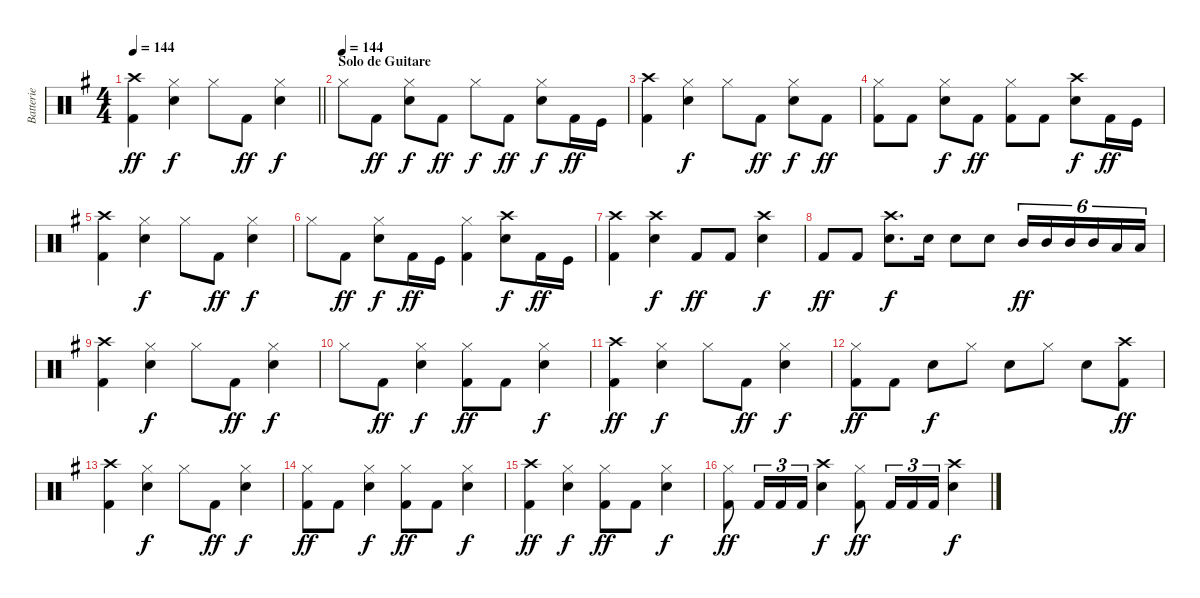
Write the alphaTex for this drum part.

\track ("Batterie" "Batterie") {instrument percussion}
\staff {score}
\articulation defaults
\ts (4 4)
\tempo 144
\clef neutral
\barLineRight lightlight
\ks g
("Crash high (hit)" "Kick (hit) 2").4{dy ff} ("Hi-Hat (closed)" "Snare (hit) 2").4{dy f} "Hi-Hat (closed)".8 "Kick (hit) 2".8{dy ff} ("Hi-Hat (closed)" "Snare (hit) 2").4{dy f} |
\section ("" "Solo de Guitare")
\tempo (144)
"Hi-Hat (closed)".8 "Kick (hit) 2".8{dy ff} ("Hi-Hat (closed)" "Snare (hit) 2").8{dy f} "Kick (hit) 2".8{dy ff} "Hi-Hat (closed)".8{dy f} "Kick (hit) 2".8{dy ff} ("Hi-Hat (closed)" "Snare (hit) 2").8{dy f} "Kick (hit) 2".16{dy ff} "Kick (hit)".16 |
("Crash high (hit)" "Kick (hit) 2").4 ("Hi-Hat (closed)" "Snare (hit) 2").4{dy f} "Hi-Hat (closed)".8 "Kick (hit) 2".8{dy ff} ("Hi-Hat (closed)" "Snare (hit) 2").8{dy f} "Kick (hit) 2".8{dy ff} |
("Hi-Hat (closed)" "Kick (hit) 2").8 "Kick (hit) 2".8 ("Hi-Hat (closed)" "Snare (hit) 2").8{dy f} "Kick (hit) 2".8{dy ff} ("Hi-Hat (closed)" "Kick (hit) 2").8 "Kick (hit) 2".8 ("Crash high (hit)" "Snare (hit) 2").8{dy f} "Kick (hit) 2".16{dy ff} "Kick (hit)".16 |
("Crash high (hit)" "Kick (hit) 2").4 ("Hi-Hat (closed)" "Snare (hit) 2").4{dy f} "Hi-Hat (closed)".8 "Kick (hit) 2".8{dy ff} ("Hi-Hat (closed)" "Snare (hit) 2").4{dy f} |
"Hi-Hat (closed)".8 "Kick (hit) 2".8{dy ff} ("Hi-Hat (closed)" "Snare (hit) 2").8{dy f} "Kick (hit) 2".16{dy ff} "Kick (hit)".16 ("Hi-Hat (closed)" "Kick (hit) 2").4 ("Crash high (hit)" "Snare (hit) 2").8{dy f} "Kick (hit) 2".16{dy ff} "Kick (hit)".16 |
("Crash high (hit)" "Kick (hit) 2").4 ("Crash high (hit)" "Snare (hit) 2").4{dy f} "Kick (hit) 2".8{dy ff} "Kick (hit) 2".8 ("Crash high (hit)" "Snare (hit) 2").4{dy f} |
"Kick (hit) 2".8{dy ff} "Kick (hit) 2".8 ("Crash high (hit)" "Snare (hit) 2").8{d dy f} "Snare (hit) 2".16 "Snare (hit) 2".8 "Snare (hit) 2".8 "Mid Tom (hit)".16{tu (6 4) dy ff} "Mid Tom (hit)".16{tu (6 4)} "Mid Tom (hit)".16{tu (6 4)} "Mid Tom (hit)".16{tu (6 4)} "Low Tom (hit)".16{tu (6 4)} "Low Tom (hit)".16{tu (6 4)} |
("Crash high (hit)" "Kick (hit) 2").4 ("Hi-Hat (closed)" "Snare (hit) 2").4{dy f} "Hi-Hat (closed)".8 "Kick (hit) 2".8{dy ff} ("Hi-Hat (closed)" "Snare (hit) 2").4{dy f} |
"Hi-Hat (closed)".8 "Kick (hit) 2".8{dy ff} ("Hi-Hat (closed)" "Snare (hit) 2").4{dy f} ("Hi-Hat (closed)" "Kick (hit) 2").8{dy ff} "Kick (hit) 2".8 ("Hi-Hat (closed)" "Snare (hit) 2").4{dy f} |
("Crash high (hit)" "Kick (hit) 2").4{dy ff} ("Hi-Hat (closed)" "Snare (hit) 2").4{dy f} "Hi-Hat (closed)".8 "Kick (hit) 2".8{dy ff} ("Hi-Hat (closed)" "Snare (hit) 2").4{dy f} |
("Hi-Hat (closed)" "Kick (hit) 2").8{dy ff} "Kick (hit) 2".8 "Snare (hit) 2".8{dy f} "Hi-Hat (closed)".8 "Snare (hit) 2".8 "Hi-Hat (closed)".8 "Snare (hit) 2".8 ("Crash high (hit)" "Kick (hit) 2").8{dy ff} |
("Crash high (hit)" "Kick (hit) 2").4 ("Hi-Hat (closed)" "Snare (hit) 2").4{dy f} "Hi-Hat (closed)".8 "Kick (hit) 2".8{dy ff} ("Hi-Hat (closed)" "Snare (hit) 2").4{dy f} |
("Hi-Hat (closed)" "Kick (hit) 2").8{dy ff} "Kick (hit) 2".8 ("Hi-Hat (closed)" "Snare (hit) 2").4{dy f} ("Hi-Hat (closed)" "Kick (hit) 2").8{dy ff} "Kick (hit) 2".8 ("Hi-Hat (closed)" "Snare (hit) 2").4{dy f} |
("Crash high (hit)" "Kick (hit) 2").4{dy ff} ("Hi-Hat (closed)" "Snare (hit) 2").4{dy f} ("Hi-Hat (closed)" "Kick (hit) 2").8{dy ff} "Kick (hit) 2".8 ("Hi-Hat (closed)" "Snare (hit) 2").4{dy f} |
("Hi-Hat (closed)" "Kick (hit) 2").8{dy ff} "Kick (hit) 2".16{tu (3 2)} "Kick (hit) 2".16{tu (3 2)} "Kick (hit) 2".16{tu (3 2)} ("Crash high (hit)" "Snare (hit) 2").4{dy f} ("Hi-Hat (closed)" "Kick (hit) 2").8{dy ff} "Kick (hit) 2".16{tu (3 2)} "Kick (hit) 2".16{tu (3 2)} "Kick (hit) 2".16{tu (3 2)} ("Crash high (hit)" "Snare (hit) 2").4{dy f}
